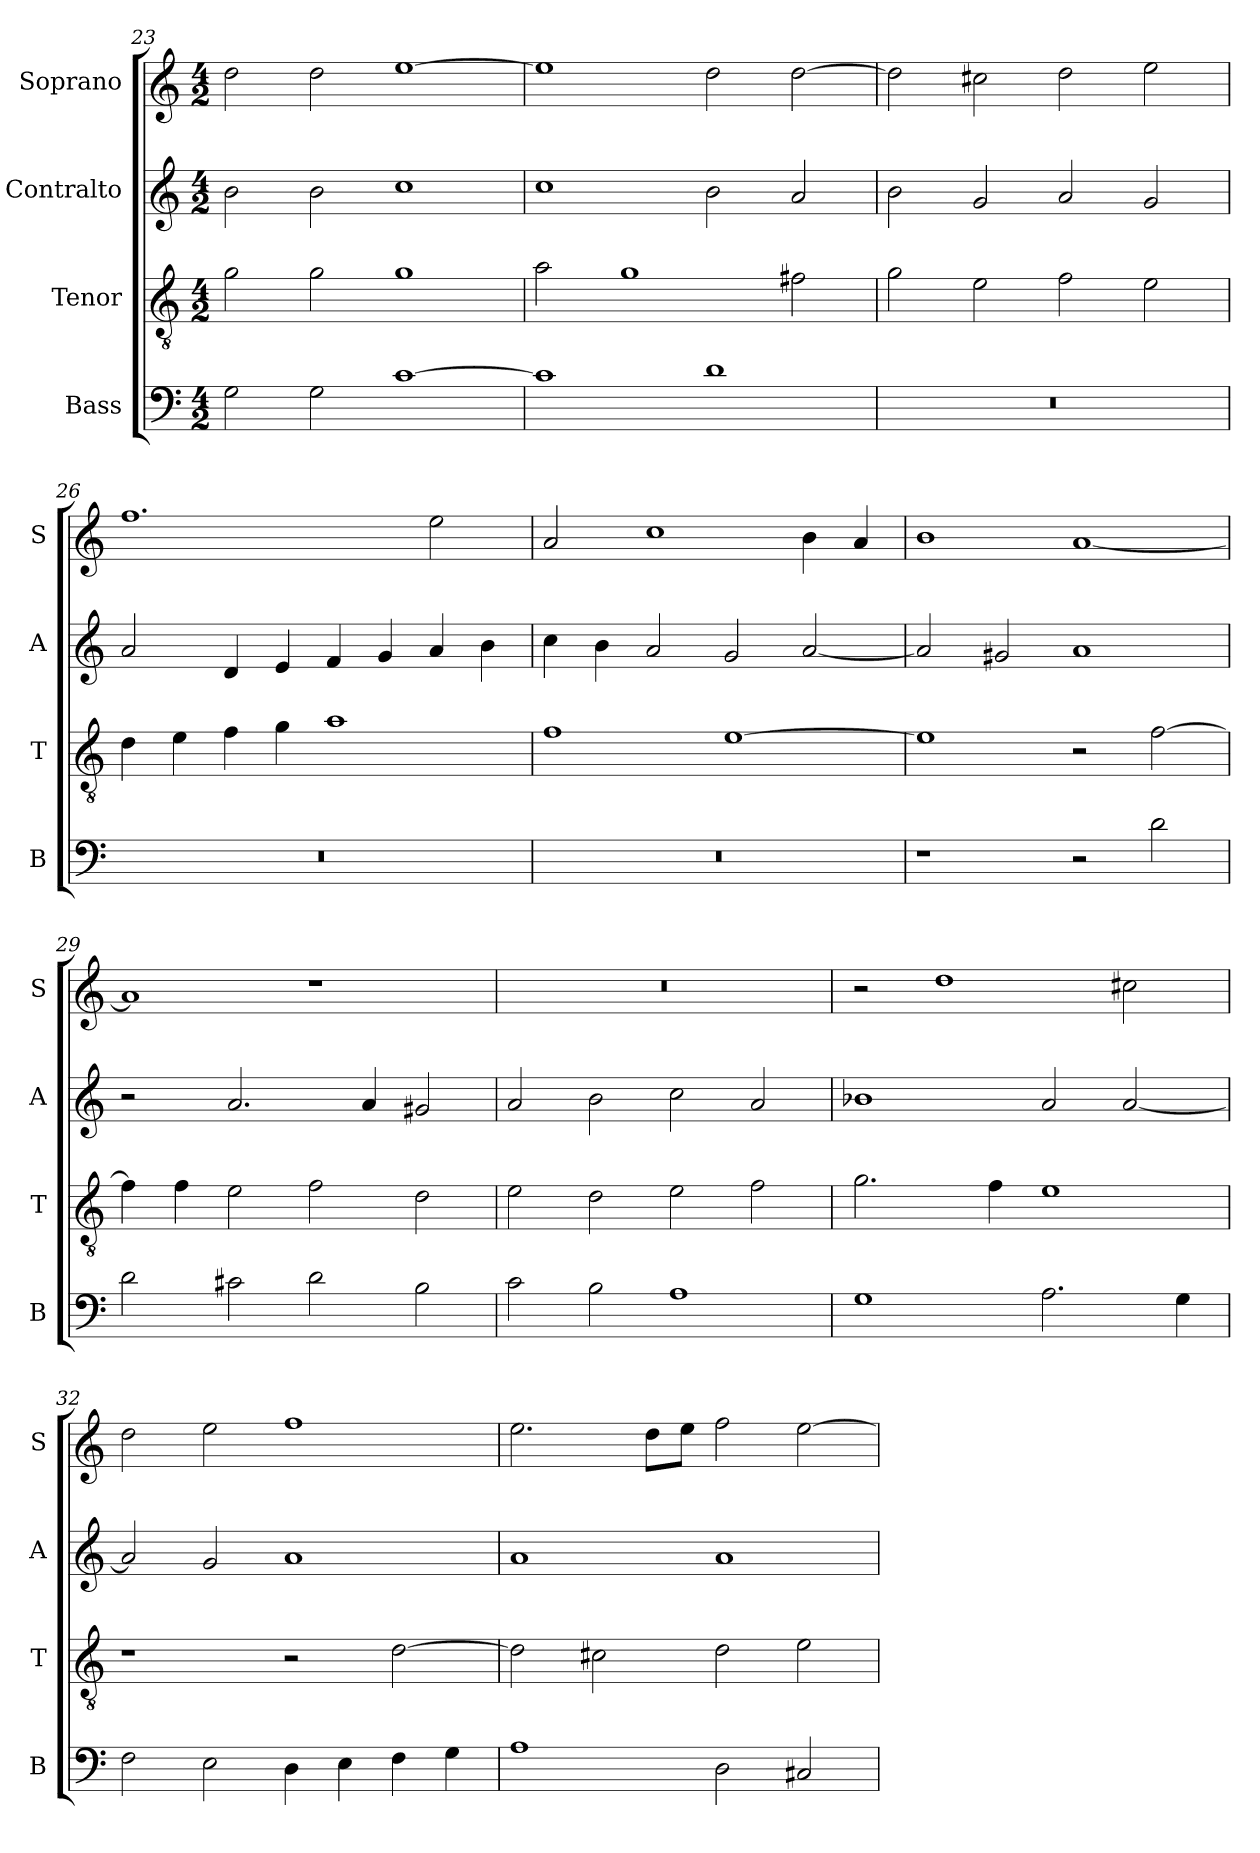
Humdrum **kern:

**kern	**kern	**kern	**kern
*part4	*part3	*part2	*part1
*staff4	*staff3	*staff2	*staff1
*I"Bass	*I"Tenor	*I"Contralto	*I"Soprano
*I'B	*I'T	*I'A	*I'S
*clefF4	*clefGv2	*clefG2	*clefG2
*k[]	*k[]	*k[]	*k[]
*D:dor	*D:dor	*D:dor	*D:dor
*M4/2	*M4/2	*M4/2	*M4/2
=23	=23	=23	=23
2G	2g	2b	2dd
2G	2g	2b	2dd
[1c	1g	1cc	[1ee
=24	=24	=24	=24
1c]	2a	1cc	1ee]
.	1g	.	.
1d	.	2b	2dd
.	2f#X	2a	[2dd
=25	=25	=25	=25
0r	2g	2b	2dd]
.	2e	2g	2cc#X
.	2f	2a	2dd
.	2e	2g	2ee
=26	=26	=26	=26
0r	4d	2a	1.ff
.	4e	.	.
.	4f	4d	.
.	4g	4e	.
.	1a	4f	.
.	.	4g	.
.	.	4a	2ee
.	.	4b	.
=27	=27	=27	=27
0r	1f	4cc	2a
.	.	4b	.
.	.	2a	1cc
.	[1e	2g	.
.	.	[2a	4b
.	.	.	4a
=28	=28	=28	=28
1r	1e]	2a]	1b
.	.	2g#X	.
2r	2r	1a	[1a
2d	[2f	.	.
=29	=29	=29	=29
2d	4f]	2r	1a]
.	4f	.	.
2c#X	2e	2.a	.
2d	2f	.	1r
.	.	4a	.
2B	2d	2g#X	.
=30	=30	=30	=30
2c	2e	2a	0r
2B	2d	2b	.
1A	2e	2cc	.
.	2f	2a	.
=31	=31	=31	=31
1G	2.g	1b-X	2r
.	.	.	1dd
.	4f	.	.
2.A	1e	2a	.
.	.	[2a	2cc#X
4G	.	.	.
=32	=32	=32	=32
2F	1r	2a]	2dd
2E	.	2g	2ee
4D	2r	1a	1ff
4E	.	.	.
4F	[2d	.	.
4G	.	.	.
=33	=33	=33	=33
1A	2d]	1a	2.ee
.	2c#X	.	.
.	.	.	8dd\L
.	.	.	8ee\J
2D	2d	1a	2ff
2C#X	2e	.	[2ee
=	=	=	=
*-	*-	*-	*-
